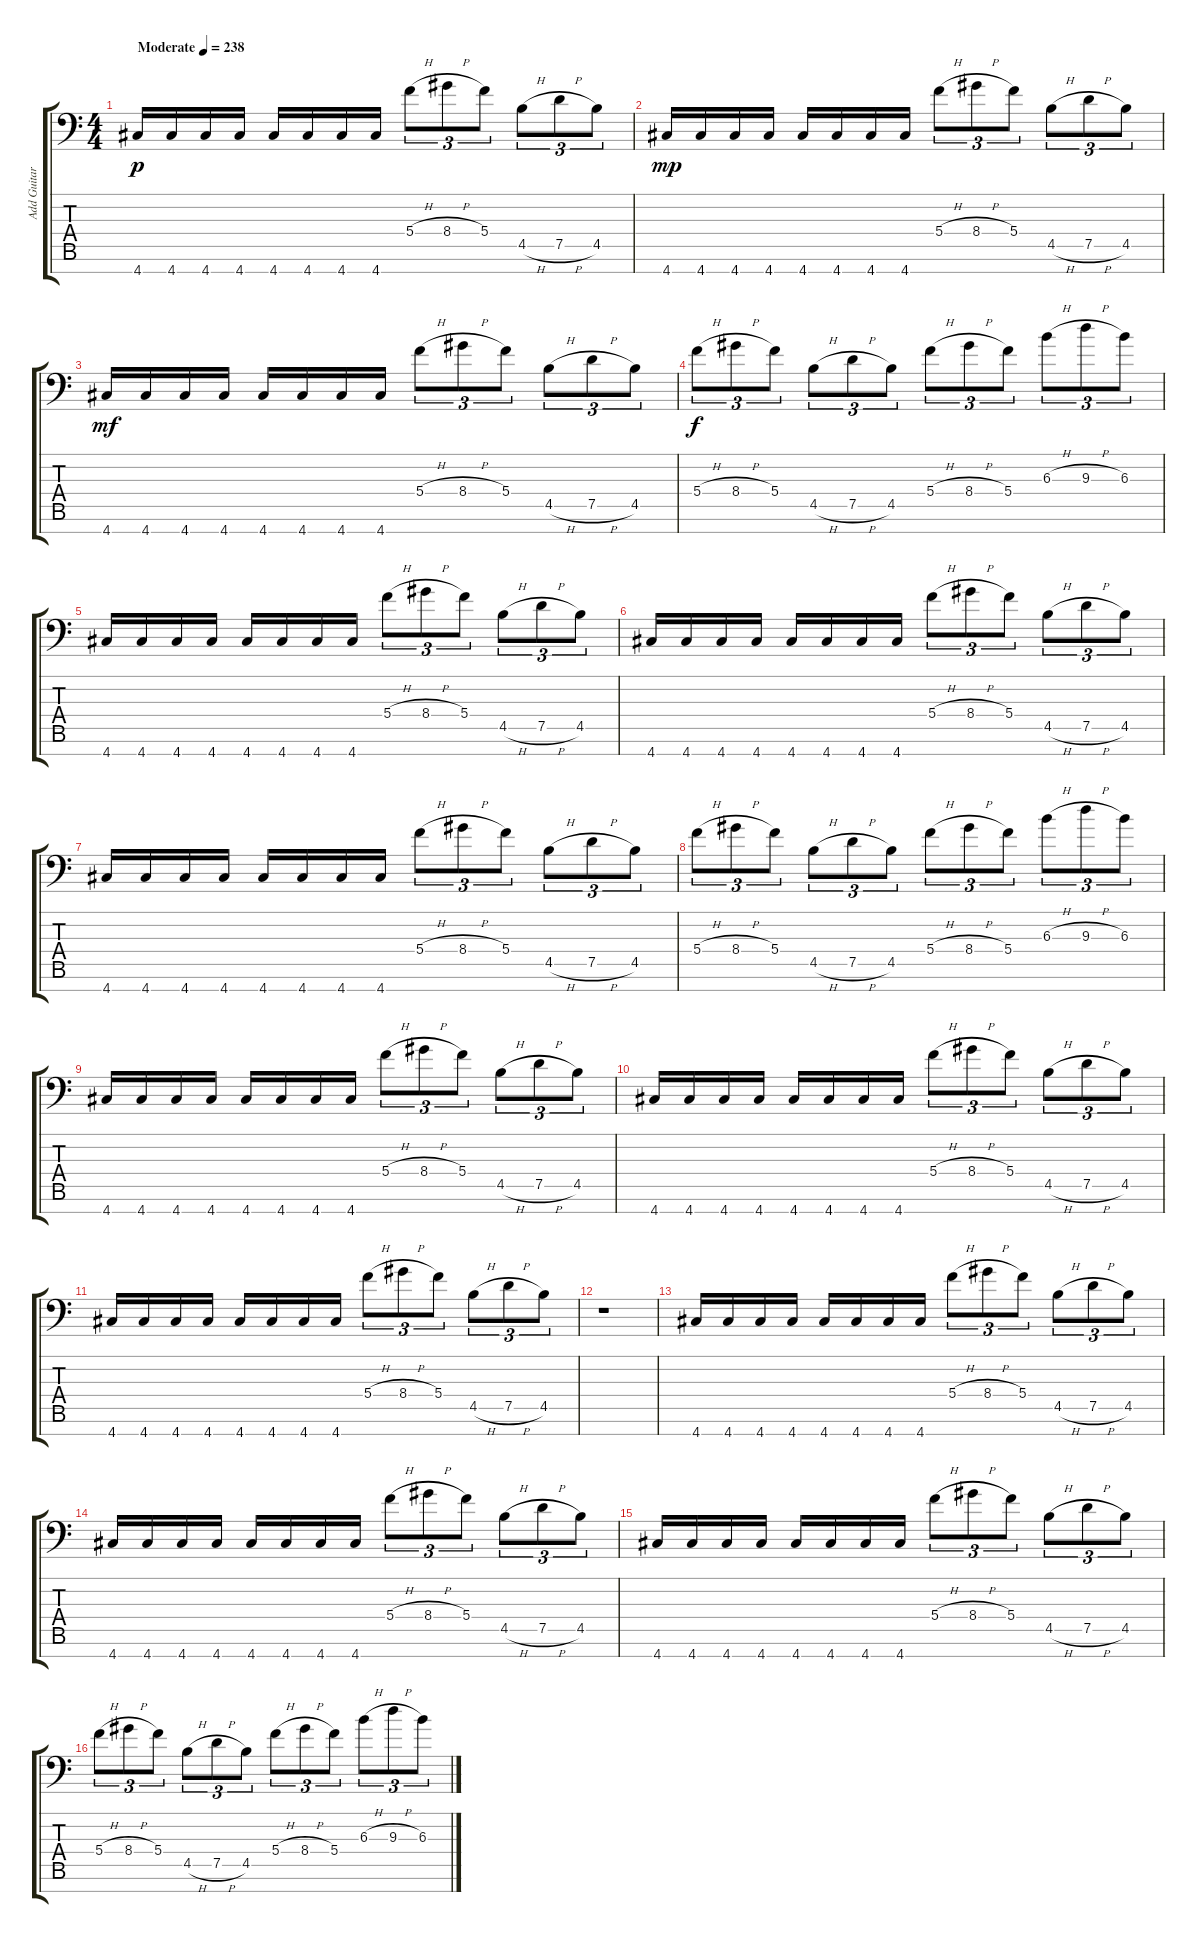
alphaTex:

\track ("Add Guitar" "Add Guitar") {instrument distortionguitar}
\staff {score tabs}
\tuning (D4 A3 F3 C3 G2 D2 A1) {hide}
\ts (4 4)
\tempo (238 "Moderate")
\clef f4
\ks c
4.7.16{dy p instrument distortionguitar} 4.7.16 4.7.16 4.7.16 4.7.16 4.7.16 4.7.16 4.7.16 5.4{h}.8{tu (3 2)} 8.4{h}.8{tu (3 2)} 5.4.8{tu (3 2)} 4.5{h}.8{tu (3 2)} 7.5{h}.8{tu (3 2)} 4.5.8{tu (3 2)} |
4.7.16{dy mp} 4.7.16 4.7.16 4.7.16 4.7.16 4.7.16 4.7.16 4.7.16 5.4{h}.8{tu (3 2)} 8.4{h}.8{tu (3 2)} 5.4.8{tu (3 2)} 4.5{h}.8{tu (3 2)} 7.5{h}.8{tu (3 2)} 4.5.8{tu (3 2)} |
4.7.16{dy mf} 4.7.16 4.7.16 4.7.16 4.7.16 4.7.16 4.7.16 4.7.16 5.4{h}.8{tu (3 2)} 8.4{h}.8{tu (3 2)} 5.4.8{tu (3 2)} 4.5{h}.8{tu (3 2)} 7.5{h}.8{tu (3 2)} 4.5.8{tu (3 2)} |
5.4{h}.8{tu (3 2) dy f} 8.4{h}.8{tu (3 2)} 5.4.8{tu (3 2)} 4.5{h}.8{tu (3 2)} 7.5{h}.8{tu (3 2)} 4.5.8{tu (3 2)} 5.4{h}.8{tu (3 2)} 8.4{h}.8{tu (3 2)} 5.4.8{tu (3 2)} 6.3{h}.8{tu (3 2)} 9.3{h}.8{tu (3 2)} 6.3.8{tu (3 2)} |
4.7.16 4.7.16 4.7.16 4.7.16 4.7.16 4.7.16 4.7.16 4.7.16 5.4{h}.8{tu (3 2)} 8.4{h}.8{tu (3 2)} 5.4.8{tu (3 2)} 4.5{h}.8{tu (3 2)} 7.5{h}.8{tu (3 2)} 4.5.8{tu (3 2)} |
4.7.16 4.7.16 4.7.16 4.7.16 4.7.16 4.7.16 4.7.16 4.7.16 5.4{h}.8{tu (3 2)} 8.4{h}.8{tu (3 2)} 5.4.8{tu (3 2)} 4.5{h}.8{tu (3 2)} 7.5{h}.8{tu (3 2)} 4.5.8{tu (3 2)} |
4.7.16 4.7.16 4.7.16 4.7.16 4.7.16 4.7.16 4.7.16 4.7.16 5.4{h}.8{tu (3 2)} 8.4{h}.8{tu (3 2)} 5.4.8{tu (3 2)} 4.5{h}.8{tu (3 2)} 7.5{h}.8{tu (3 2)} 4.5.8{tu (3 2)} |
5.4{h}.8{tu (3 2)} 8.4{h}.8{tu (3 2)} 5.4.8{tu (3 2)} 4.5{h}.8{tu (3 2)} 7.5{h}.8{tu (3 2)} 4.5.8{tu (3 2)} 5.4{h}.8{tu (3 2)} 8.4{h}.8{tu (3 2)} 5.4.8{tu (3 2)} 6.3{h}.8{tu (3 2)} 9.3{h}.8{tu (3 2)} 6.3.8{tu (3 2)} |
4.7.16 4.7.16 4.7.16 4.7.16 4.7.16 4.7.16 4.7.16 4.7.16 5.4{h}.8{tu (3 2)} 8.4{h}.8{tu (3 2)} 5.4.8{tu (3 2)} 4.5{h}.8{tu (3 2)} 7.5{h}.8{tu (3 2)} 4.5.8{tu (3 2)} |
4.7.16 4.7.16 4.7.16 4.7.16 4.7.16 4.7.16 4.7.16 4.7.16 5.4{h}.8{tu (3 2)} 8.4{h}.8{tu (3 2)} 5.4.8{tu (3 2)} 4.5{h}.8{tu (3 2)} 7.5{h}.8{tu (3 2)} 4.5.8{tu (3 2)} |
4.7.16 4.7.16 4.7.16 4.7.16 4.7.16 4.7.16 4.7.16 4.7.16 5.4{h}.8{tu (3 2)} 8.4{h}.8{tu (3 2)} 5.4.8{tu (3 2)} 4.5{h}.8{tu (3 2)} 7.5{h}.8{tu (3 2)} 4.5.8{tu (3 2)} |
r.1 |
4.7.16 4.7.16 4.7.16 4.7.16 4.7.16 4.7.16 4.7.16 4.7.16 5.4{h}.8{tu (3 2)} 8.4{h}.8{tu (3 2)} 5.4.8{tu (3 2)} 4.5{h}.8{tu (3 2)} 7.5{h}.8{tu (3 2)} 4.5.8{tu (3 2)} |
4.7.16 4.7.16 4.7.16 4.7.16 4.7.16 4.7.16 4.7.16 4.7.16 5.4{h}.8{tu (3 2)} 8.4{h}.8{tu (3 2)} 5.4.8{tu (3 2)} 4.5{h}.8{tu (3 2)} 7.5{h}.8{tu (3 2)} 4.5.8{tu (3 2)} |
4.7.16 4.7.16 4.7.16 4.7.16 4.7.16 4.7.16 4.7.16 4.7.16 5.4{h}.8{tu (3 2)} 8.4{h}.8{tu (3 2)} 5.4.8{tu (3 2)} 4.5{h}.8{tu (3 2)} 7.5{h}.8{tu (3 2)} 4.5.8{tu (3 2)} |
5.4{h}.8{tu (3 2)} 8.4{h}.8{tu (3 2)} 5.4.8{tu (3 2)} 4.5{h}.8{tu (3 2)} 7.5{h}.8{tu (3 2)} 4.5.8{tu (3 2)} 5.4{h}.8{tu (3 2)} 8.4{h}.8{tu (3 2)} 5.4.8{tu (3 2)} 6.3{h}.8{tu (3 2)} 9.3{h}.8{tu (3 2)} 6.3.8{tu (3 2)}
